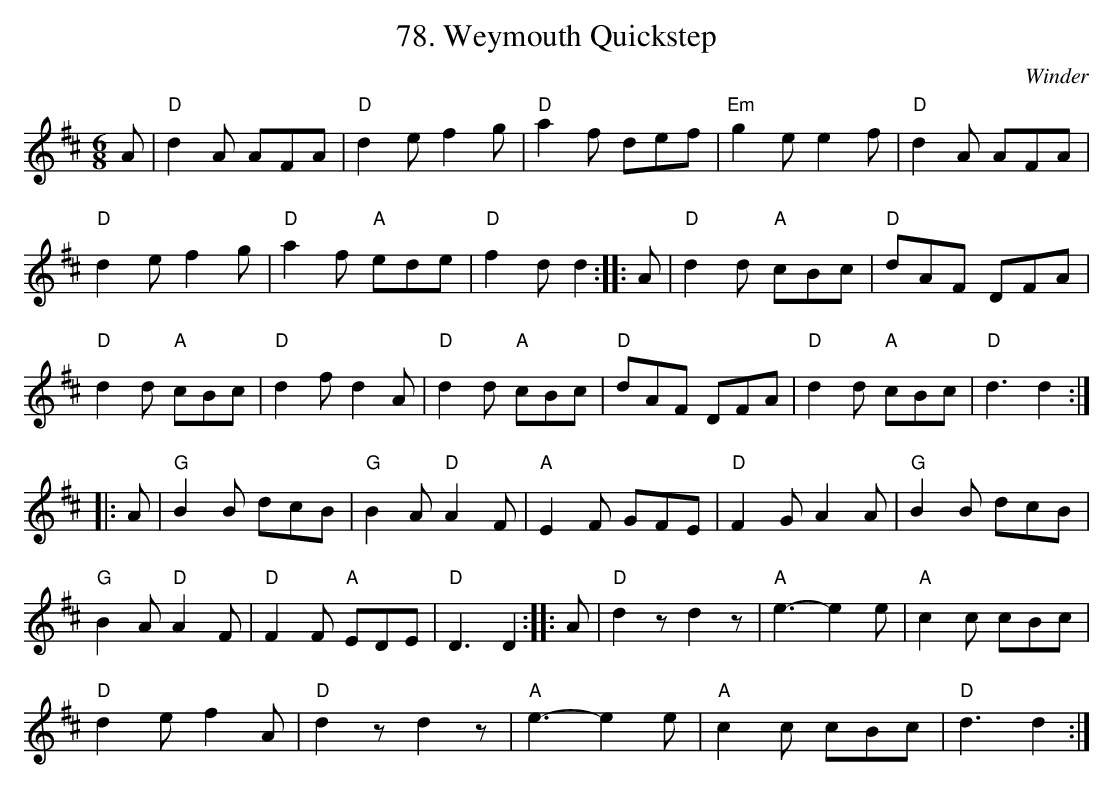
X:1
T:78. Weymouth Quickstep
C:Winder
L:1/8
M:6/8
K:D
 A | "D"d2 A AFA | "D"d2 e f2 g | "D"a2 f def | "Em"g2 e e2 f | "D"d2 A AFA |$ %6
 "D"d2 e f2 g | "D"a2 f "A"ede | "D"f2 d d2 :: A | "D"d2 d "A"cBc | "D"dAF DFA |$ "D"d2 d "A"cBc | "D"d2 f d2 A | "D"d2 d "A"cBc | %15
 "D"dAF DFA | "D"d2 d "A"cBc | "D"d3 d2 ::$ A | "G"B2 B dcB | "G"B2 A "D"A2 F | "A"E2 F GFE | "D"F2 G A2 A | "G"B2 B dcB |$ %24
 "G"B2 A "D"A2 F | "D"F2 F "A"EDE | "D"D3 D2 :: A | "D"d2 z d2 z | "A"e3- e2 e | "A"c2 c cBc |$ "D"d2 e f2 A | %32
 "D"d2 z d2 z | "A"e3- e2 e | "A"c2 c cBc | "D"d3 d2 :| %36
